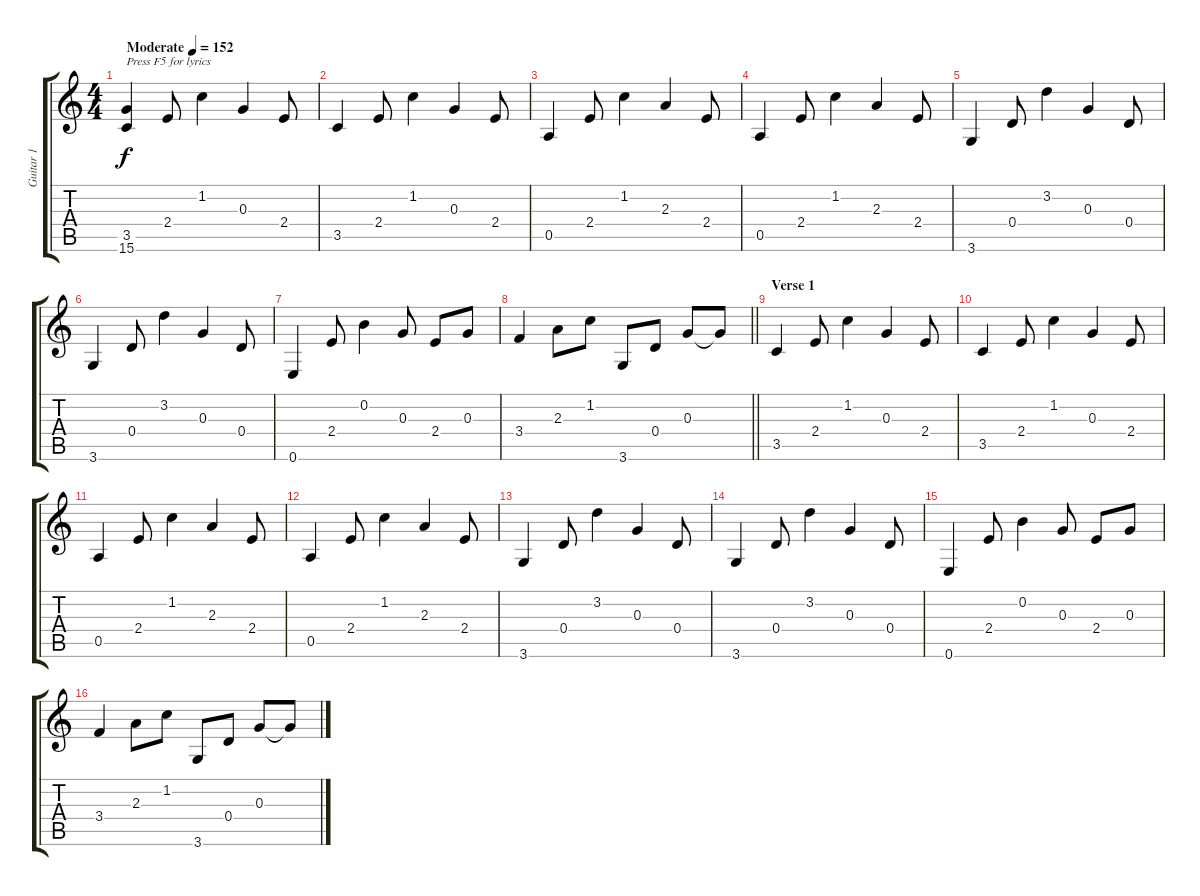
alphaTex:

\track ("Guitar 1" "Guitar 1") {instrument acousticguitarsteel}
\staff {score tabs}
\tuning (E4 B3 G3 D3 A2 E2) {hide}
\ts (4 4)
\tempo (152 "Moderate")
\clef g2
\ks c
(3.5 15.6).4{txt "Press F5 for lyrics" dy f instrument acousticguitarsteel} 2.4.8 1.2.4 0.3.4 2.4.8 |
3.5.4 2.4.8 1.2.4 0.3.4 2.4.8 |
0.5.4 2.4.8 1.2.4 2.3.4 2.4.8 |
0.5.4 2.4.8 1.2.4 2.3.4 2.4.8 |
3.6.4 0.4.8 3.2.4 0.3.4 0.4.8 |
3.6.4 0.4.8 3.2.4 0.3.4 0.4.8 |
0.6.4 2.4.8 0.2.4 0.3.8 2.4.8 0.3.8 |
\barLineRight lightlight
3.4.4 2.3.8 1.2.8 3.6.8 0.4.8 0.3.8 0.3{t}.8 |
\section ("" "Verse 1")
3.5.4 2.4.8 1.2.4 0.3.4 2.4.8 |
3.5.4 2.4.8 1.2.4 0.3.4 2.4.8 |
0.5.4 2.4.8 1.2.4 2.3.4 2.4.8 |
0.5.4 2.4.8 1.2.4 2.3.4 2.4.8 |
3.6.4 0.4.8 3.2.4 0.3.4 0.4.8 |
3.6.4 0.4.8 3.2.4 0.3.4 0.4.8 |
0.6.4 2.4.8 0.2.4 0.3.8 2.4.8 0.3.8 |
3.4.4 2.3.8 1.2.8 3.6.8 0.4.8 0.3.8 0.3{t}.8
